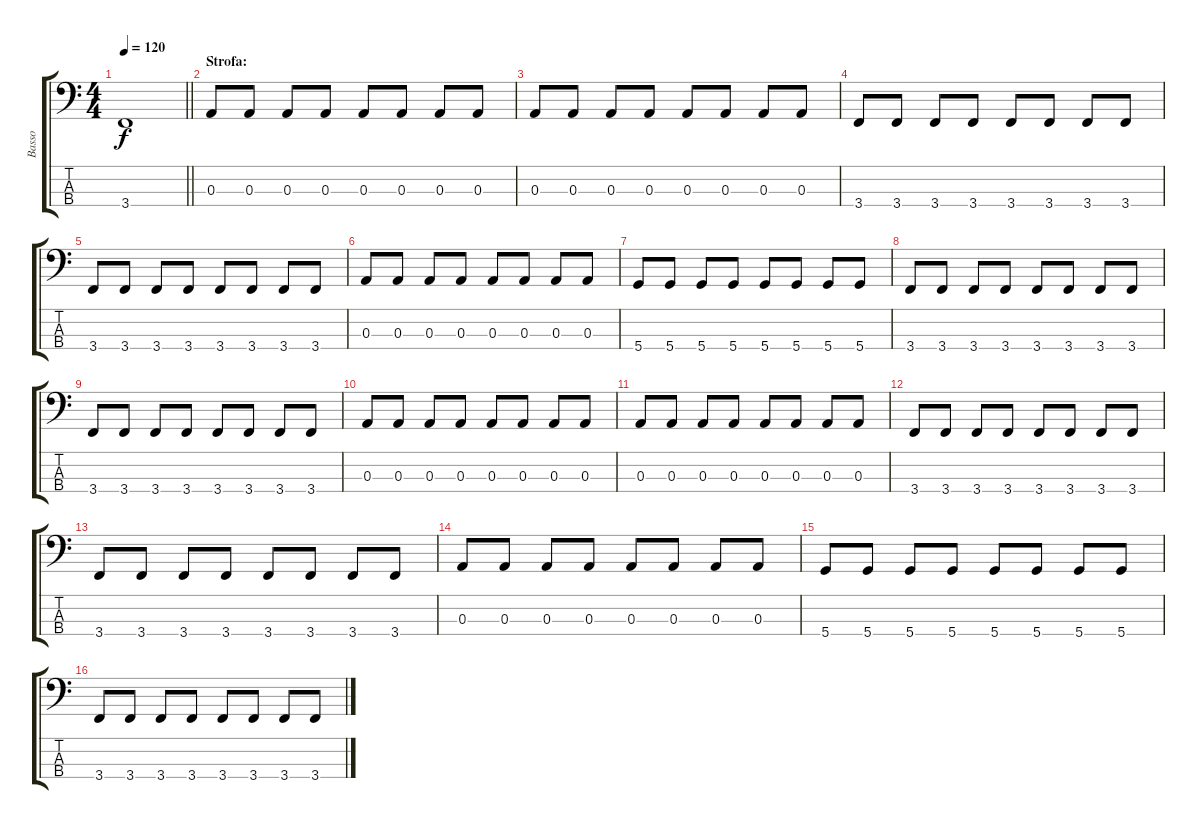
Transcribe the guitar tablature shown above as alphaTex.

\track ("Basso" "Basso") {instrument electricbassfinger}
\staff {score tabs}
\tuning (G2 D2 A1 D1) {hide}
\ts (4 4)
\tempo 120
\clef f4
\barLineRight lightlight
\ks c
3.4{t}.1{dy f} |
\section ("" "Strofa:")
0.3.8 0.3.8 0.3.8 0.3.8 0.3.8 0.3.8 0.3.8 0.3.8 |
0.3.8 0.3.8 0.3.8 0.3.8 0.3.8 0.3.8 0.3.8 0.3.8 |
3.4.8 3.4.8 3.4.8 3.4.8 3.4.8 3.4.8 3.4.8 3.4.8 |
3.4.8 3.4.8 3.4.8 3.4.8 3.4.8 3.4.8 3.4.8 3.4.8 |
0.3.8 0.3.8 0.3.8 0.3.8 0.3.8 0.3.8 0.3.8 0.3.8 |
5.4.8 5.4.8 5.4.8 5.4.8 5.4.8 5.4.8 5.4.8 5.4.8 |
3.4.8 3.4.8 3.4.8 3.4.8 3.4.8 3.4.8 3.4.8 3.4.8 |
3.4.8 3.4.8 3.4.8 3.4.8 3.4.8 3.4.8 3.4.8 3.4.8 |
0.3.8 0.3.8 0.3.8 0.3.8 0.3.8 0.3.8 0.3.8 0.3.8 |
0.3.8 0.3.8 0.3.8 0.3.8 0.3.8 0.3.8 0.3.8 0.3.8 |
3.4.8 3.4.8 3.4.8 3.4.8 3.4.8 3.4.8 3.4.8 3.4.8 |
3.4.8 3.4.8 3.4.8 3.4.8 3.4.8 3.4.8 3.4.8 3.4.8 |
0.3.8 0.3.8 0.3.8 0.3.8 0.3.8 0.3.8 0.3.8 0.3.8 |
5.4.8 5.4.8 5.4.8 5.4.8 5.4.8 5.4.8 5.4.8 5.4.8 |
3.4.8 3.4.8 3.4.8 3.4.8 3.4.8 3.4.8 3.4.8 3.4.8
